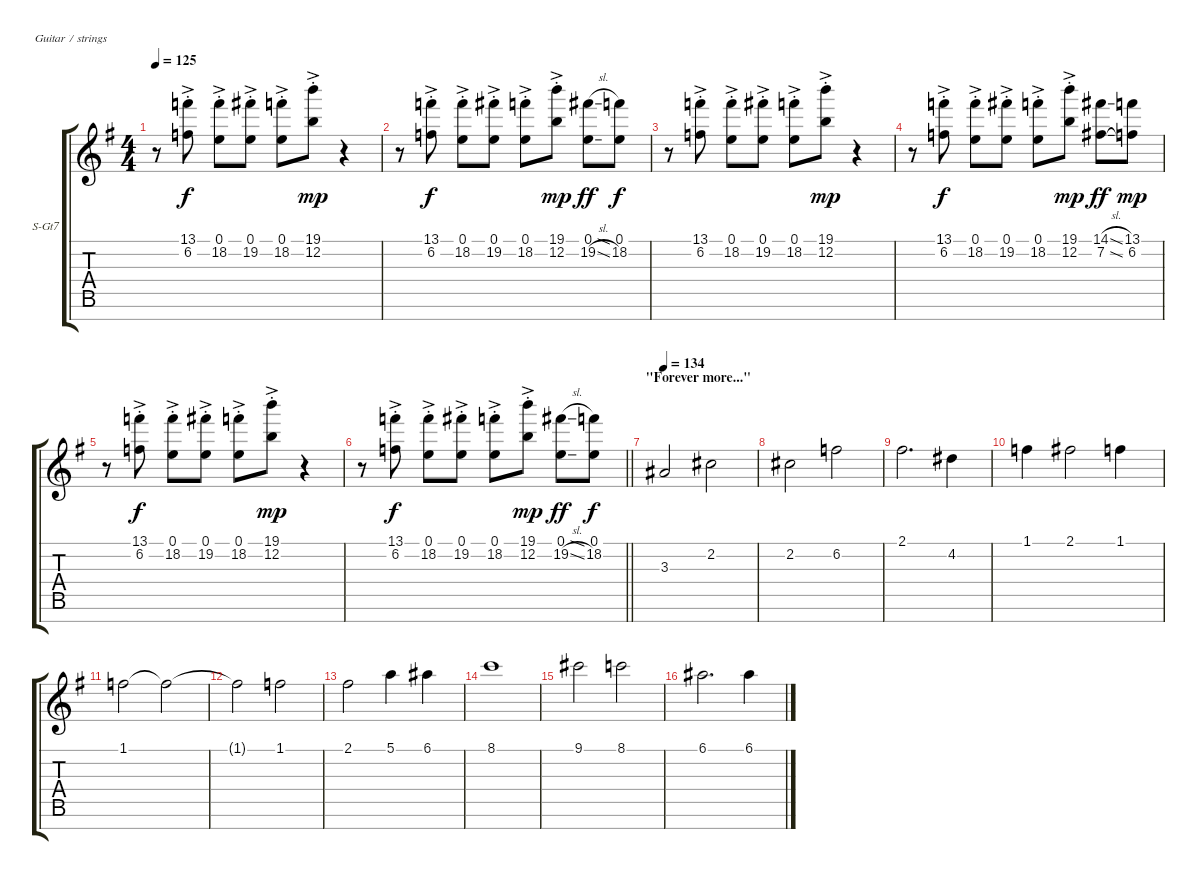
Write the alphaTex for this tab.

\bracketExtendMode groupsimilarinstruments
\firstSystemTrackNameOrientation horizontal
\otherSystemsTrackNameOrientation horizontal
\track ("Keyboard 1 - Brat/Shagrath" "S-Gt7") {instrument stringensemble1}
\staff {score tabs}
\tuning (E4 B3 G3 D3 A2 E2 B1)
\displaytranspose 12
\ts (4 4)
\tempo 125
\clef g2
\ks g
r.8{dy mp} (13.1{ac st} 6.2{st}).8{dy f} (0.1{ac st} 18.2{st}).8 (0.1{ac st} 19.2{st}).8 (0.1{ac st} 18.2{st}).8 (19.1{ac st} 12.2{st}).8{dy mp} r.4 |
r.8 (13.1{ac st} 6.2{st}).8{dy f} (0.1{ac st} 18.2{st}).8 (0.1{ac st} 19.2{st}).8 (0.1{ac st} 18.2{st}).8 (19.1{ac st} 12.2{st}).8{dy mp} (0.1{sl} 19.2{sl}).8{dy ff} (0.1 18.2).8{dy f} |
r.8 (13.1{ac st} 6.2{st}).8 (0.1{ac st} 18.2{st}).8 (0.1{ac st} 19.2{st}).8 (0.1{ac st} 18.2{st}).8 (19.1{ac st} 12.2{st}).8{dy mp} r.4 |
r.8 (13.1{ac st} 6.2{st}).8{dy f} (0.1{ac st} 18.2{st}).8 (0.1{ac st} 19.2{st}).8 (0.1{ac st} 18.2{st}).8 (19.1{ac st} 12.2{st}).8{dy mp} (14.1{sl} 7.2{sl}).8{dy ff} (13.1 6.2).8{dy mp} |
r.8 (13.1{ac st} 6.2{st}).8{dy f} (0.1{ac st} 18.2{st}).8 (0.1{ac st} 19.2{st}).8 (0.1{ac st} 18.2{st}).8 (19.1{ac st} 12.2{st}).8{dy mp} r.4 |
\barLineRight lightlight
r.8 (13.1{ac st} 6.2{st}).8{dy f} (0.1{ac st} 18.2{st}).8 (0.1{ac st} 19.2{st}).8 (0.1{ac st} 18.2{st}).8 (19.1{ac st} 12.2{st}).8{dy mp} (0.1{sl} 19.2{sl}).8{dy ff} (0.1 18.2).8{dy f} |
\section ("" "\"Forever more...\"")
\tempo 134
3.3.2 2.2.2 |
2.2.2 6.2.2 |
2.1.2{d} 4.2.4 |
1.1.4 2.1.2 1.1.4 |
1.1.2 1.1{t}.2 |
1.1{t}.2 1.1.2 |
2.1.2 5.1.4 6.1.4 |
8.1.1 |
9.1.2 8.1.2 |
6.1.2{d} 6.1.4
